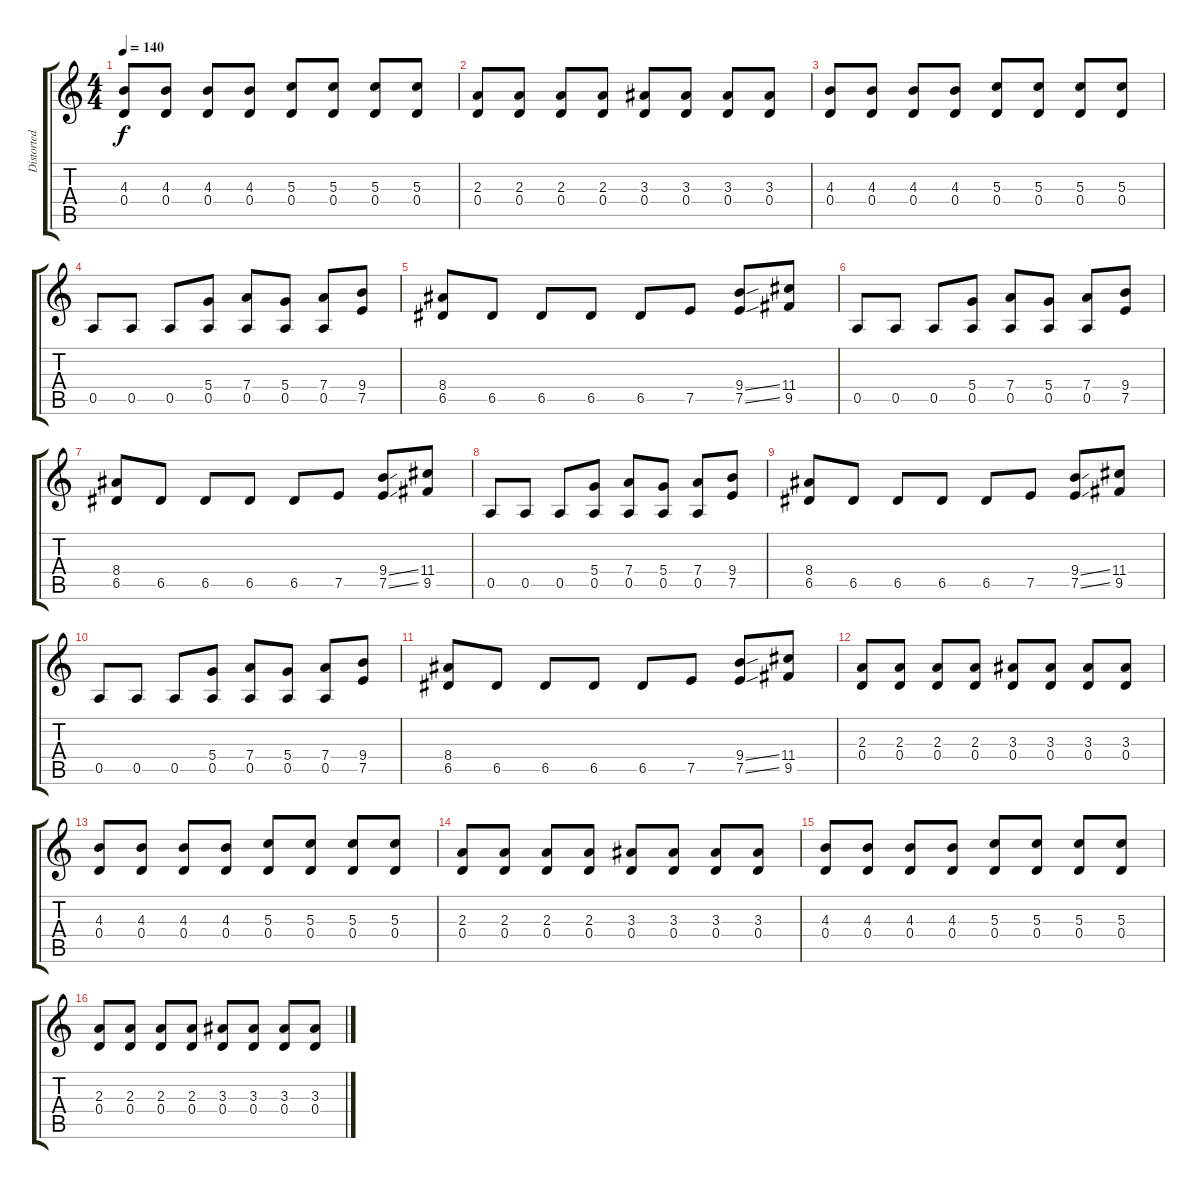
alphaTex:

\track ("Distorted Guitar 2" "Distorted ") {instrument distortionguitar}
\staff {score tabs}
\tuning (E4 B3 G3 D3 A2 E2) {hide}
\ts (4 4)
\tempo 140
\clef g2
\ks c
(4.3 0.4).8{dy f} (4.3 0.4).8 (4.3 0.4).8 (4.3 0.4).8 (5.3 0.4).8 (5.3 0.4).8 (5.3 0.4).8 (5.3 0.4).8 |
(2.3 0.4).8 (2.3 0.4).8 (2.3 0.4).8 (2.3 0.4).8 (3.3 0.4).8 (3.3 0.4).8 (3.3 0.4).8 (3.3 0.4).8 |
(4.3 0.4).8 (4.3 0.4).8 (4.3 0.4).8 (4.3 0.4).8 (5.3 0.4).8 (5.3 0.4).8 (5.3 0.4).8 (5.3 0.4).8 |
0.5.8 0.5.8 0.5.8 (5.4 0.5).8 (7.4 0.5).8 (5.4 0.5).8 (7.4 0.5).8 (9.4 7.5).8 |
(8.4 6.5).8 6.5.8 6.5.8 6.5.8 6.5.8 7.5.8 (9.4{ss} 7.5{ss}).8 (11.4 9.5).8 |
0.5.8 0.5.8 0.5.8 (5.4 0.5).8 (7.4 0.5).8 (5.4 0.5).8 (7.4 0.5).8 (9.4 7.5).8 |
(8.4 6.5).8 6.5.8 6.5.8 6.5.8 6.5.8 7.5.8 (9.4{ss} 7.5{ss}).8 (11.4 9.5).8 |
0.5.8 0.5.8 0.5.8 (5.4 0.5).8 (7.4 0.5).8 (5.4 0.5).8 (7.4 0.5).8 (9.4 7.5).8 |
(8.4 6.5).8 6.5.8 6.5.8 6.5.8 6.5.8 7.5.8 (9.4{ss} 7.5{ss}).8 (11.4 9.5).8 |
0.5.8 0.5.8 0.5.8 (5.4 0.5).8 (7.4 0.5).8 (5.4 0.5).8 (7.4 0.5).8 (9.4 7.5).8 |
(8.4 6.5).8 6.5.8 6.5.8 6.5.8 6.5.8 7.5.8 (9.4{ss} 7.5{ss}).8 (11.4 9.5).8 |
(2.3 0.4).8 (2.3 0.4).8 (2.3 0.4).8 (2.3 0.4).8 (3.3 0.4).8 (3.3 0.4).8 (3.3 0.4).8 (3.3 0.4).8 |
(4.3 0.4).8 (4.3 0.4).8 (4.3 0.4).8 (4.3 0.4).8 (5.3 0.4).8 (5.3 0.4).8 (5.3 0.4).8 (5.3 0.4).8 |
(2.3 0.4).8 (2.3 0.4).8 (2.3 0.4).8 (2.3 0.4).8 (3.3 0.4).8 (3.3 0.4).8 (3.3 0.4).8 (3.3 0.4).8 |
(4.3 0.4).8 (4.3 0.4).8 (4.3 0.4).8 (4.3 0.4).8 (5.3 0.4).8 (5.3 0.4).8 (5.3 0.4).8 (5.3 0.4).8 |
(2.3 0.4).8 (2.3 0.4).8 (2.3 0.4).8 (2.3 0.4).8 (3.3 0.4).8 (3.3 0.4).8 (3.3 0.4).8 (3.3 0.4).8
